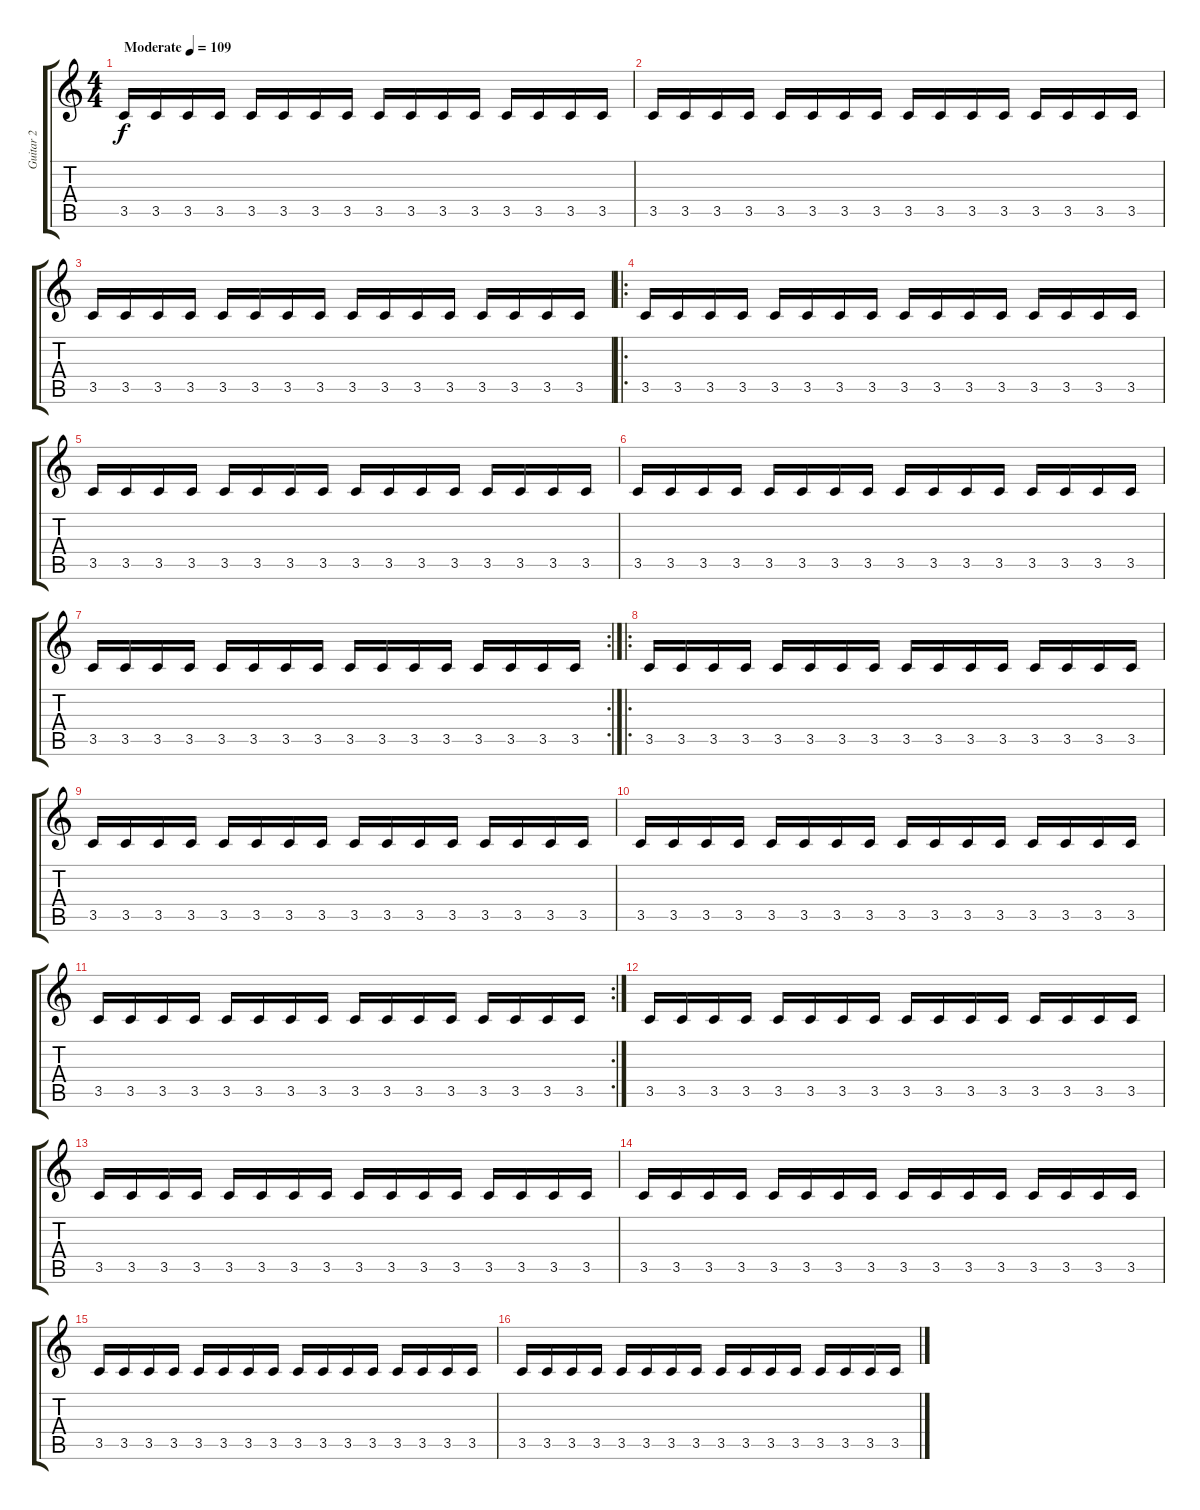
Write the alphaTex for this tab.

\track ("Guitar 2" "Guitar 2") {instrument electricguitarjazz}
\staff {score tabs}
\tuning (E4 B3 G3 D3 A2 E2) {hide}
\ts (4 4)
\tempo (109 "Moderate")
\clef g2
\ks c
3.5.16{dy f instrument electricguitarjazz} 3.5.16 3.5.16 3.5.16 3.5.16 3.5.16 3.5.16 3.5.16 3.5.16 3.5.16 3.5.16 3.5.16 3.5.16 3.5.16 3.5.16 3.5.16 |
3.5.16 3.5.16 3.5.16 3.5.16 3.5.16 3.5.16 3.5.16 3.5.16 3.5.16 3.5.16 3.5.16 3.5.16 3.5.16 3.5.16 3.5.16 3.5.16 |
3.5.16 3.5.16 3.5.16 3.5.16 3.5.16 3.5.16 3.5.16 3.5.16 3.5.16 3.5.16 3.5.16 3.5.16 3.5.16 3.5.16 3.5.16 3.5.16 |
\ro
3.5.16 3.5.16 3.5.16 3.5.16 3.5.16 3.5.16 3.5.16 3.5.16 3.5.16 3.5.16 3.5.16 3.5.16 3.5.16 3.5.16 3.5.16 3.5.16 |
3.5.16 3.5.16 3.5.16 3.5.16 3.5.16 3.5.16 3.5.16 3.5.16 3.5.16 3.5.16 3.5.16 3.5.16 3.5.16 3.5.16 3.5.16 3.5.16 |
3.5.16 3.5.16 3.5.16 3.5.16 3.5.16 3.5.16 3.5.16 3.5.16 3.5.16 3.5.16 3.5.16 3.5.16 3.5.16 3.5.16 3.5.16 3.5.16 |
\rc 2
3.5.16 3.5.16 3.5.16 3.5.16 3.5.16 3.5.16 3.5.16 3.5.16 3.5.16 3.5.16 3.5.16 3.5.16 3.5.16 3.5.16 3.5.16 3.5.16 |
\ro
3.5.16 3.5.16 3.5.16 3.5.16 3.5.16 3.5.16 3.5.16 3.5.16 3.5.16 3.5.16 3.5.16 3.5.16 3.5.16 3.5.16 3.5.16 3.5.16 |
3.5.16 3.5.16 3.5.16 3.5.16 3.5.16 3.5.16 3.5.16 3.5.16 3.5.16 3.5.16 3.5.16 3.5.16 3.5.16 3.5.16 3.5.16 3.5.16 |
3.5.16 3.5.16 3.5.16 3.5.16 3.5.16 3.5.16 3.5.16 3.5.16 3.5.16 3.5.16 3.5.16 3.5.16 3.5.16 3.5.16 3.5.16 3.5.16 |
\rc 2
3.5.16 3.5.16 3.5.16 3.5.16 3.5.16 3.5.16 3.5.16 3.5.16 3.5.16 3.5.16 3.5.16 3.5.16 3.5.16 3.5.16 3.5.16 3.5.16 |
3.5.16 3.5.16 3.5.16 3.5.16 3.5.16 3.5.16 3.5.16 3.5.16 3.5.16 3.5.16 3.5.16 3.5.16 3.5.16 3.5.16 3.5.16 3.5.16 |
3.5.16 3.5.16 3.5.16 3.5.16 3.5.16 3.5.16 3.5.16 3.5.16 3.5.16 3.5.16 3.5.16 3.5.16 3.5.16 3.5.16 3.5.16 3.5.16 |
3.5.16 3.5.16 3.5.16 3.5.16 3.5.16 3.5.16 3.5.16 3.5.16 3.5.16 3.5.16 3.5.16 3.5.16 3.5.16 3.5.16 3.5.16 3.5.16 |
3.5.16 3.5.16 3.5.16 3.5.16 3.5.16 3.5.16 3.5.16 3.5.16 3.5.16 3.5.16 3.5.16 3.5.16 3.5.16 3.5.16 3.5.16 3.5.16 |
3.5.16 3.5.16 3.5.16 3.5.16 3.5.16 3.5.16 3.5.16 3.5.16 3.5.16 3.5.16 3.5.16 3.5.16 3.5.16 3.5.16 3.5.16 3.5.16
